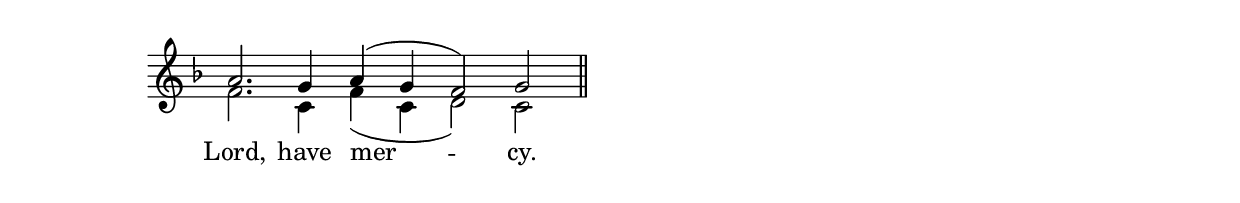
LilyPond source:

\version "2.24.4"




keyTime = { \key f \major}
cadenzaMeasure = {
  \cadenzaOff
  \partial 1024 s1024
  \cadenzaOn

}

SopMusic    = \relative { 
    \cadenzaOn
    a'2. g4 a( g f2) g \cadenzaMeasure \section
}

BassMusic   = \relative {
    \cadenzaOn
    f'2. c4 f( c d2) c \cadenzaMeasure \section
}



VerseOne = \lyricmode {
    Lord, have mer -- cy.
    }


\score {
    \new Staff <<
        \clef "treble"
        \new Voice = "Sop"  { \voiceOne \keyTime \SopMusic}
        \new Voice = "Bass" { \voiceTwo \BassMusic }
        \new Lyrics \lyricsto "Sop" { \VerseOne }
    >>

    \layout {
        \context {
            \Score
                \omit BarNumber
                \override SpacingSpanner.common-shortest-duration = #(ly:make-moment 1/16)

        }
        \context {
            \Staff
                \remove Time_signature_engraver
        }
        \context {
            \Lyrics
                \override LyricSpace.minimum-distance = #1.0
        }
    }
    \midi {
        \tempo 4 = 180
    }
}





